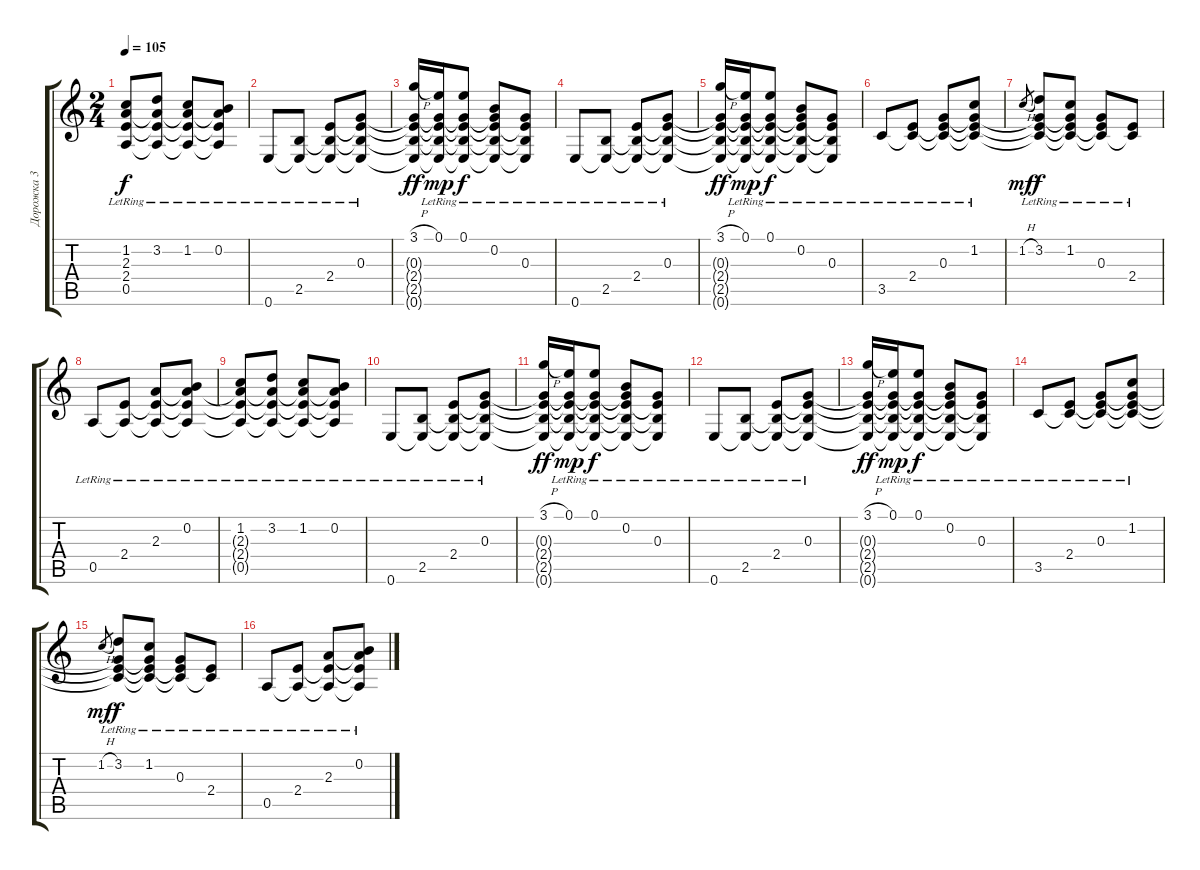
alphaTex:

\track ("Дорожка 3" "Дорожка 3") {instrument overdrivenguitar}
\staff {score tabs}
\tuning (E4 B3 G3 D3 A2 E2) {hide}
\ts (2 4)
\tempo 105
\clef g2
\ks c
(1.2{lr} 2.3{t} 2.4{t} 0.5{t}).8{dy f} (3.2{lr} 2.3{t} 2.4{t} 0.5{t}).8 (1.2{lr} 2.3{t} 2.4{t} 0.5{t}).8 (0.2{lr} 2.3{t} 2.4{t} 0.5{t}).8 |
0.6{lr}.8 (2.5{lr} 0.6{t}).8 (2.4{lr} 2.5{t} 0.6{t}).8 (0.3{lr} 2.4{t} 2.5{t} 0.6{t}).8 |
(3.1{h} 0.3{t} 2.4{t} 2.5{t} 0.6{t}).16{dy ff} (0.1{lr} 0.3{t} 2.4{t} 2.5{t} 0.6{t}).16{dy mp} (0.1{lr} 0.3{t} 2.4{t} 2.5{t} 0.6{t}).8{dy f} (0.2{lr} 0.3{t} 2.4{t} 2.5{t} 0.6{t}).8 (0.3{lr} 2.4{t} 2.5{t} 0.6{t}).8 |
0.6{lr}.8{volume 12 instrument acousticguitarsteel} (2.5{lr} 0.6{t}).8 (2.4{lr} 2.5{t} 0.6{t}).8 (0.3{lr} 2.4{t} 2.5{t} 0.6{t}).8 |
(3.1{h} 0.3{t} 2.4{t} 2.5{t} 0.6{t}).16{dy ff} (0.1{lr} 0.3{t} 2.4{t} 2.5{t} 0.6{t}).16{dy mp} (0.1{lr} 0.3{t} 2.4{t} 2.5{t} 0.6{t}).8{dy f} (0.2{lr} 0.3{t} 2.4{t} 2.5{t} 0.6{t}).8 (0.3{lr} 2.4{t} 2.5{t} 0.6{t}).8 |
3.5{lr}.8 (2.4{lr} 3.5{t}).8 (0.3{lr} 2.4{t} 3.5{t}).8 (1.2{lr} 0.3{t} 2.4{t} 3.5{t}).8 |
1.2{h}.8{gr dy mf} (3.2{lr} 0.3{t} 2.4{t} 3.5{t}).8{dy f} (1.2{lr} 0.3{t} 2.4{t} 3.5{t}).8 (0.3{lr} 2.4{t} 3.5{t}).8 (2.4{lr} 3.5{t}).8 |
0.5{lr}.8 (2.4{lr} 0.5{t}).8 (2.3{lr} 2.4{t} 0.5{t}).8 (0.2{lr} 2.3{t} 2.4{t} 0.5{t}).8 |
(1.2{lr} 2.3{t} 2.4{t} 0.5{t}).8 (3.2{lr} 2.3{t} 2.4{t} 0.5{t}).8 (1.2{lr} 2.3{t} 2.4{t} 0.5{t}).8 (0.2{lr} 2.3{t} 2.4{t} 0.5{t}).8 |
0.6{lr}.8 (2.5{lr} 0.6{t}).8 (2.4{lr} 2.5{t} 0.6{t}).8 (0.3{lr} 2.4{t} 2.5{t} 0.6{t}).8 |
(3.1{h} 0.3{t} 2.4{t} 2.5{t} 0.6{t}).16{dy ff} (0.1{lr} 0.3{t} 2.4{t} 2.5{t} 0.6{t}).16{dy mp} (0.1{lr} 0.3{t} 2.4{t} 2.5{t} 0.6{t}).8{dy f} (0.2{lr} 0.3{t} 2.4{t} 2.5{t} 0.6{t}).8 (0.3{lr} 2.4{t} 2.5{t} 0.6{t}).8 |
0.6{lr}.8{volume 12 instrument acousticguitarsteel} (2.5{lr} 0.6{t}).8 (2.4{lr} 2.5{t} 0.6{t}).8 (0.3{lr} 2.4{t} 2.5{t} 0.6{t}).8 |
(3.1{h} 0.3{t} 2.4{t} 2.5{t} 0.6{t}).16{dy ff} (0.1{lr} 0.3{t} 2.4{t} 2.5{t} 0.6{t}).16{dy mp} (0.1{lr} 0.3{t} 2.4{t} 2.5{t} 0.6{t}).8{dy f} (0.2{lr} 0.3{t} 2.4{t} 2.5{t} 0.6{t}).8 (0.3{lr} 2.4{t} 2.5{t} 0.6{t}).8 |
3.5{lr}.8 (2.4{lr} 3.5{t}).8 (0.3{lr} 2.4{t} 3.5{t}).8 (1.2{lr} 0.3{t} 2.4{t} 3.5{t}).8 |
1.2{h}.8{gr dy mf} (3.2{lr} 0.3{t} 2.4{t} 3.5{t}).8{dy f} (1.2{lr} 0.3{t} 2.4{t} 3.5{t}).8 (0.3{lr} 2.4{t} 3.5{t}).8 (2.4{lr} 3.5{t}).8 |
0.5{lr}.8 (2.4{lr} 0.5{t}).8 (2.3{lr} 2.4{t} 0.5{t}).8 (0.2{lr} 2.3{t} 2.4{t} 0.5{t}).8
